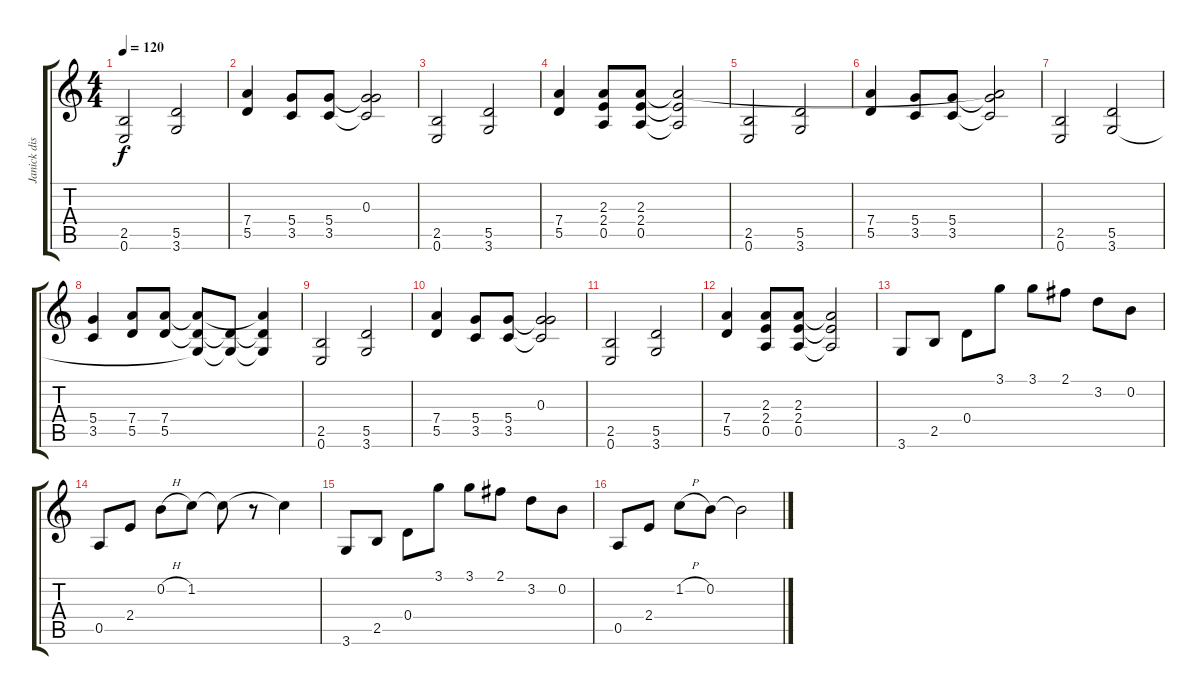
\track ("Janick distortion" "Janick dis") {instrument overdrivenguitar}
\staff {score tabs}
\tuning (E4 B3 G3 D3 A2 E2) {hide}
\ts (4 4)
\tempo 120
\clef g2
\ks c
(2.5 0.6).2{dy f} (5.5 3.6).2 |
(7.4 5.5).4 (5.4 3.5).8 (5.4 3.5).8 (0.3 5.4{t} 3.5{t}).2 |
(2.5 0.6).2 (5.5 3.6).2 |
(7.4 5.5).4 (2.3 2.4 0.5).8 (2.3 2.4 0.5).8 (2.3{t} 2.4{t} 0.5{t}).2 |
(2.5 0.6).2 (5.5 3.6).2 |
(7.4 5.5).4 (5.4 3.5).8 (5.4 3.5).8 (2.3{t} 5.4{t} 3.5{t}).2 |
(2.5 0.6).2 (5.5 3.6).2 |
(5.4 3.5).4 (7.4 5.5).8 (7.4 5.5).8 (7.4{t} 5.5{t} 3.6{t}).8 (5.5{t} 3.6{t}).8 (7.4{t} 5.5{t} 3.6{t}).4 |
(2.5 0.6).2 (5.5 3.6).2 |
(7.4 5.5).4 (5.4 3.5).8 (5.4 3.5).8 (0.3 5.4{t} 3.5{t}).2 |
(2.5 0.6).2 (5.5 3.6).2 |
(7.4 5.5).4 (2.3 2.4 0.5).8 (2.3 2.4 0.5).8 (2.3{t} 2.4{t} 0.5{t}).2 |
3.6.8{volume 12 instrument acousticguitarsteel} 2.5.8 0.4.8 3.1.8 3.1.8 2.1.8 3.2.8 0.2.8 |
0.5.8 2.4.8 0.2{h}.8 1.2.8 1.2{t}.8 r.8 1.2{t}.4 |
3.6.8 2.5.8 0.4.8 3.1.8 3.1.8 2.1.8 3.2.8 0.2.8 |
0.5.8 2.4.8 1.2{h}.8 0.2.8 0.2{t}.2
